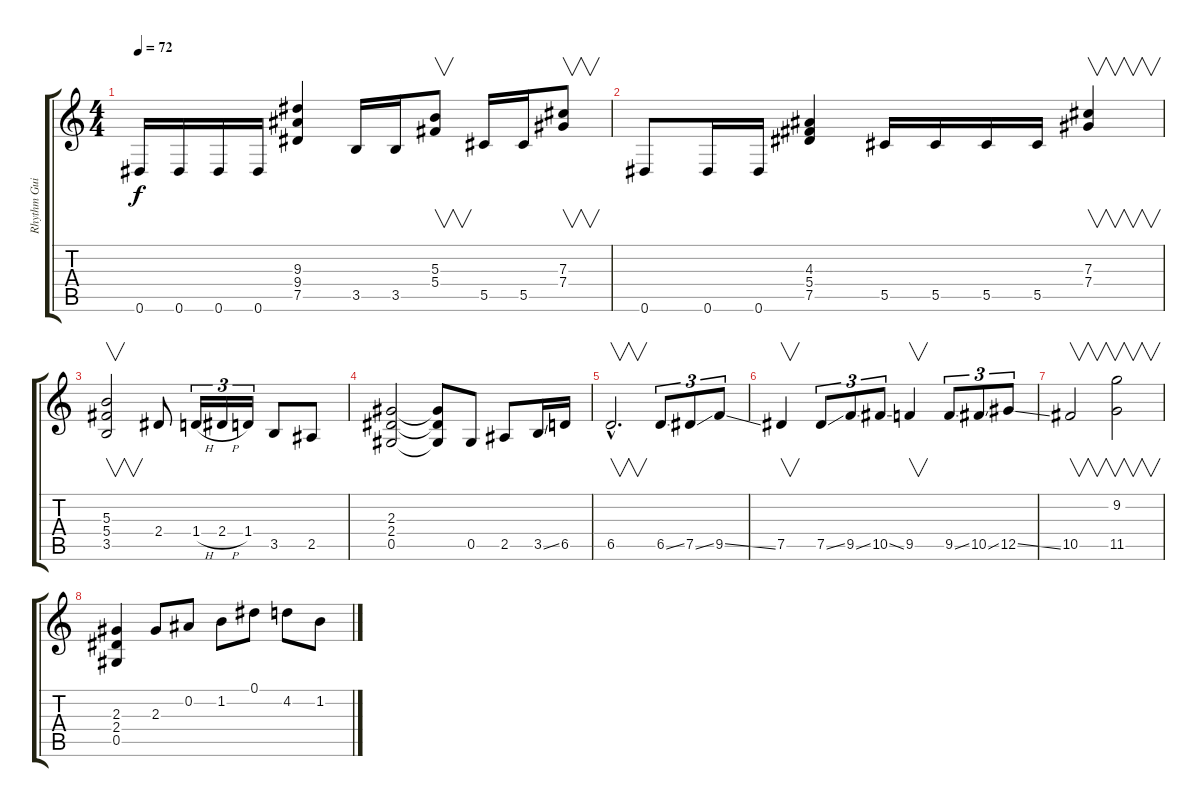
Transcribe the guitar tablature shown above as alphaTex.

\track ("Rhythm Guitar" "Rhythm Gui") {instrument overdrivenguitar}
\staff {score tabs}
\tuning (Eb4 Bb3 Gb3 Db3 Ab2 Eb2) {hide}
\ts (4 4)
\tempo 72
\clef g2
\ks c
0.6.16{dy f} 0.6.16 0.6.16 0.6.16 (9.3 9.4 7.5).4 3.5.16 3.5.16 (5.3 5.4).8{v} 5.5.16 5.5.16 (7.3 7.4).8{v} |
0.6.8 0.6.16 0.6.16 (4.3 5.4 7.5).4 5.5.16 5.5.16 5.5.16 5.5.16 (7.3 7.4).4{v} |
(5.3 5.4 3.5).2{v} 2.4.8 1.4{h}.16{tu (3 2)} 2.4{h}.16{tu (3 2)} 1.4.16{tu (3 2)} 3.5.8 2.5.8 |
(2.3 2.4 0.5).2 (2.3{t} 2.4{t} 0.5{t}).8 0.5.8 2.5.8 3.5{ss}.16 6.5.16 |
6.5{hac}.2{v d} 6.5{ss}.8{tu (3 2)} 7.5{ss}.8{tu (3 2)} 9.5{ss}.8{tu (3 2)} |
7.5.4{v} 7.5{ss}.8{tu (3 2)} 9.5{ss}.8{tu (3 2)} 10.5{ss}.8{tu (3 2)} 9.5.4{v} 9.5{ss}.8{tu (3 2)} 10.5{ss}.8{tu (3 2)} 12.5{ss}.8{tu (3 2)} |
10.5.2{v} (9.2 11.5).2{v} |
(2.3 2.4 0.5).4 2.3.8 0.2.8 1.2.8 0.1.8 4.2.8 1.2.8
